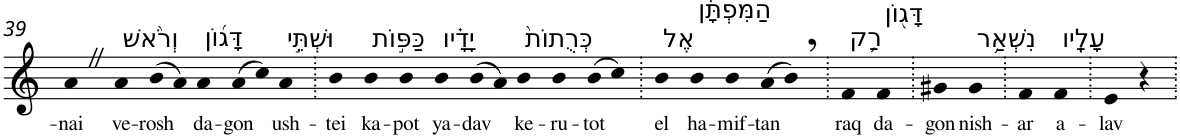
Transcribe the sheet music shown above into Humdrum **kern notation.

**kern	**text
*part1	*part1
*staff1	*staff1
*I"Piano	*
*I'Pno	*
!!LO:PB:g=z
*clefG2	*
*k[]	*
=39	=39
!	!LO:LY:b
4aZ	-nai
!LO:TX:a:t=וְרֹ֨אשׁ	!
!	!LO:LY:b
4a	ve-
!	!LO:LY:b
(>8b	-rosh
8a)	.
!LO:TX:a:t=דָּג֜וֹן	!
!	!LO:LY:b
4a	da-
!	!LO:LY:b
(>8a	-gon
8cc)	.
!LO:TX:a:t=וּשְׁתֵּ֣י	!
!	!LO:LY:b
4a	ush-
=40.	=40.
!	!LO:LY:b
4b	-tei
!LO:TX:a:t=כַּפּ֣וֹת	!
!	!LO:LY:b
4b	ka-
!	!LO:LY:b
4b	-pot
!LO:TX:a:t=יָדָ֗יו	!
!	!LO:LY:b
4b	ya-
!	!LO:LY:b
(>8b	-dav
8a)	.
!LO:TX:a:t=כְּרֻתוֹת֙	!
!	!LO:LY:b
4b	ke-
!	!LO:LY:b
4b	-ru-
!	!LO:LY:b
(>8b	-tot
8cc)	.
=41.	=41.
!LO:TX:a:t=אֶל	!
!	!LO:LY:b
4b	el
!LO:TX:a:t=הַמִּפְתָּ֔ן	!
!	!LO:LY:b
4b	ha-
!	!LO:LY:b
4b	-mif-
!	!LO:LY:b
(>8a	-tan
8b,)	.
=42.	=42.
!LO:TX:a:t=רַ֥ק	!
!	!LO:LY:b
4f	raq
!LO:TX:a:t=דָּג֖וֹן	!
!	!LO:LY:b
4f	da-
=43.	=43.
!	!LO:LY:b
4g#X	-gon
!LO:TX:a:t=נִשְׁאַ֥ר	!
!	!LO:LY:b
4g#	nish-
=44.	=44.
!	!LO:LY:b
4f	-ar
!LO:TX:a:t=עָלָֽיו	!
!	!LO:LY:b
4f	a-
=45.	=45.
!	!LO:LY:b
4e	-lav
4r	.
=.	=.
*-	*-
